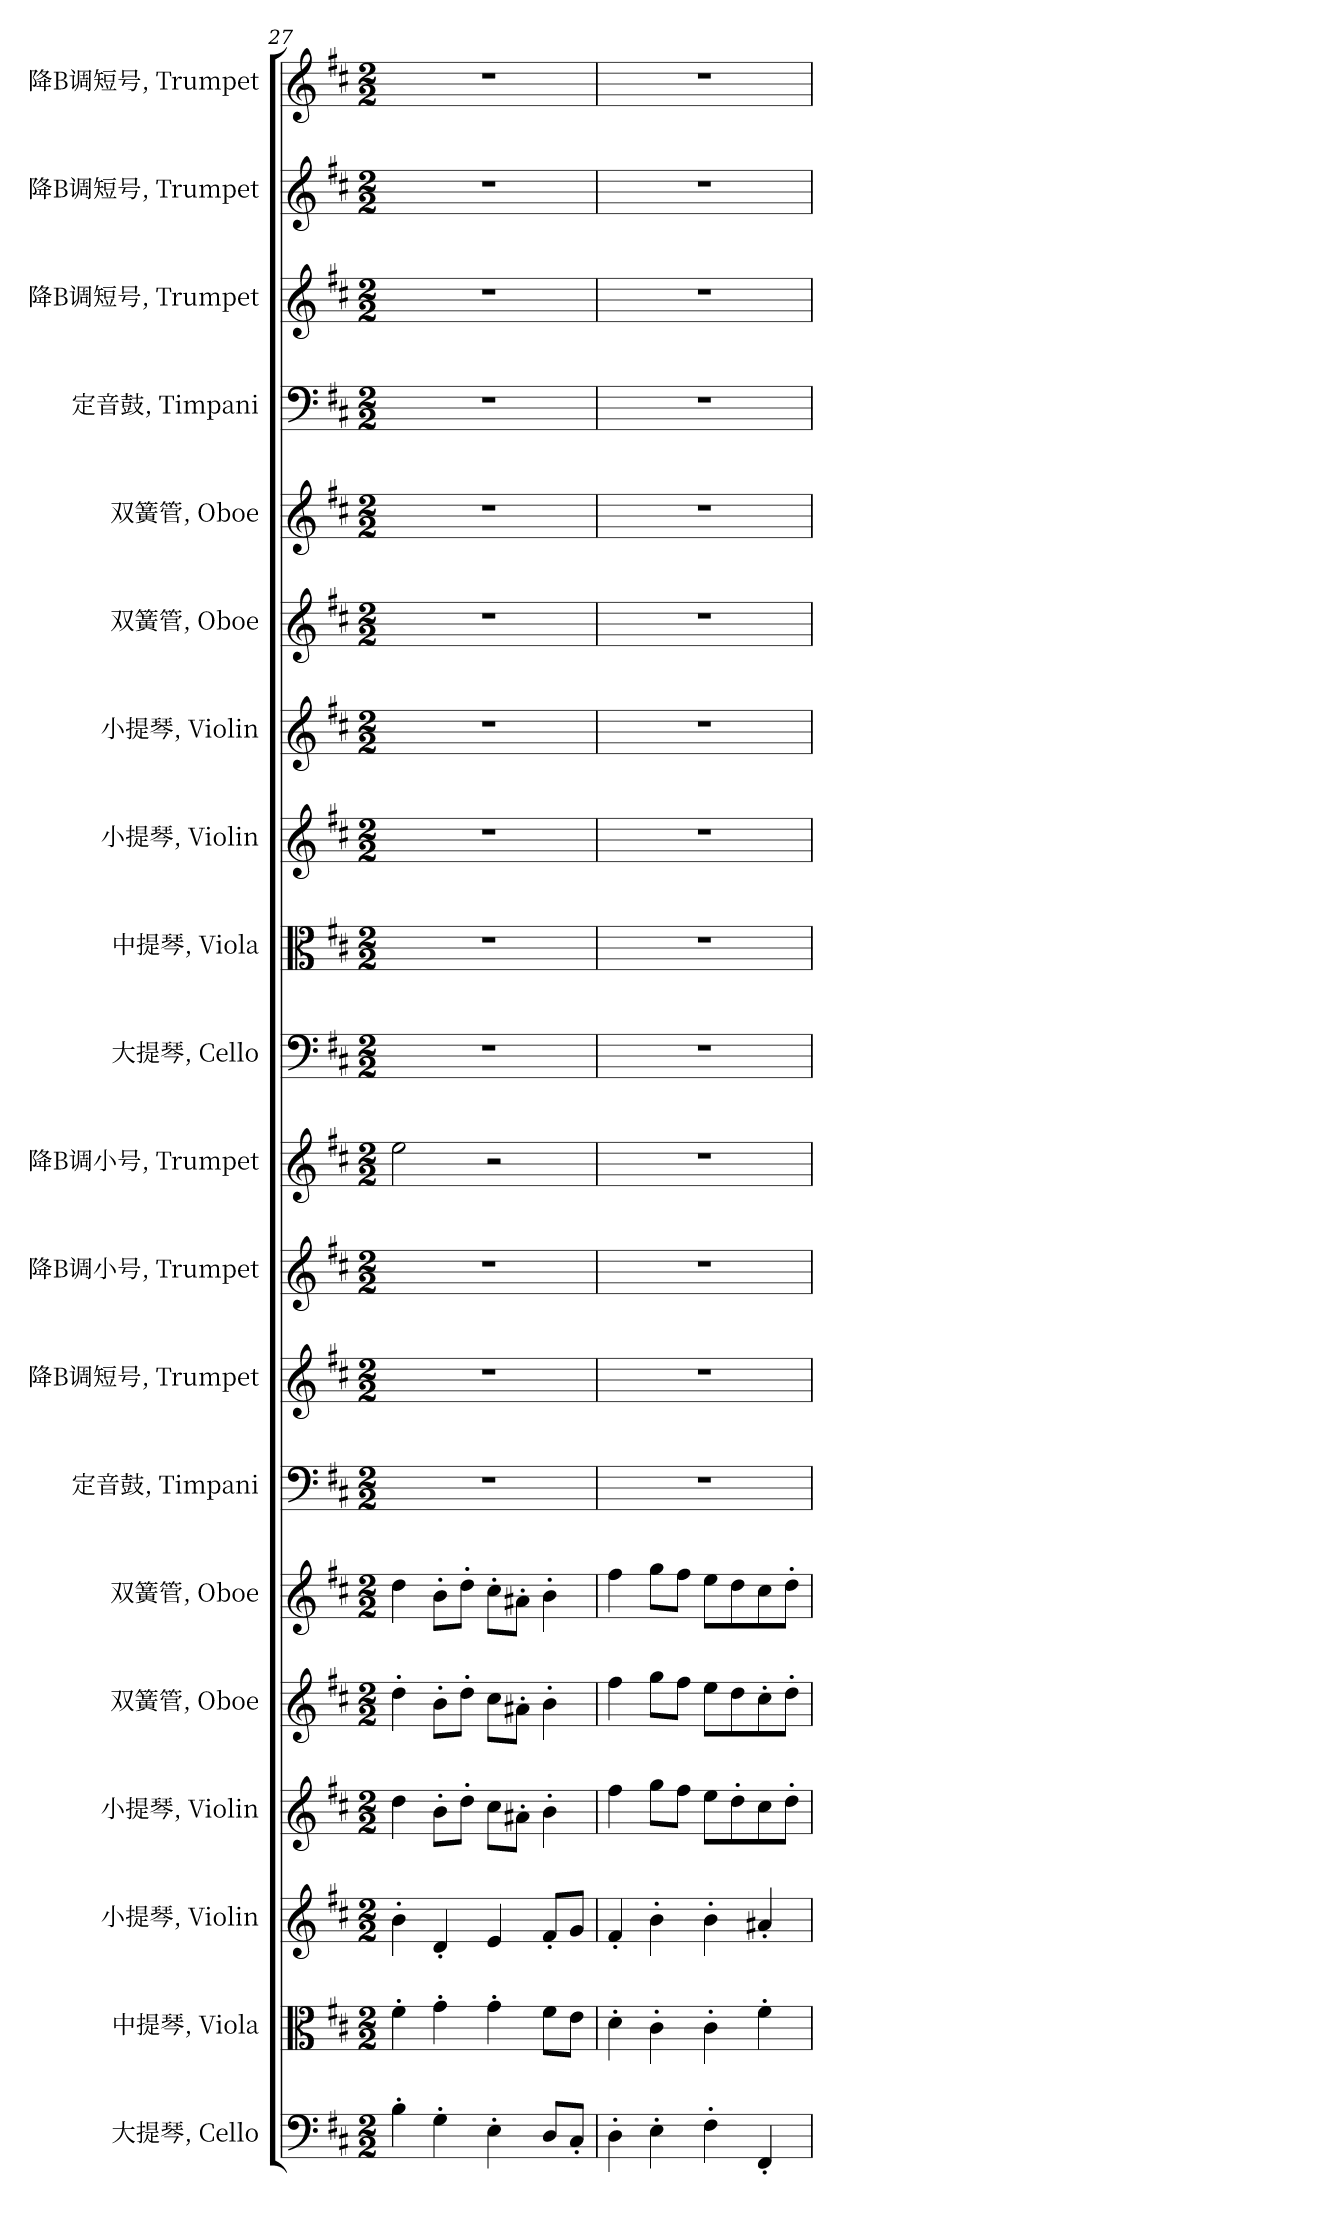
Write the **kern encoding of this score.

**kern	**kern	**kern	**kern	**kern	**kern	**kern	**kern	**kern	**kern	**kern	**kern	**kern	**kern	**kern	**kern	**kern	**kern	**kern	**kern
*part20	*part19	*part18	*part17	*part16	*part15	*part14	*part13	*part12	*part11	*part10	*part9	*part8	*part7	*part6	*part5	*part4	*part3	*part2	*part1
*staff20	*staff19	*staff18	*staff17	*staff16	*staff15	*staff14	*staff13	*staff12	*staff11	*staff10	*staff9	*staff8	*staff7	*staff6	*staff5	*staff4	*staff3	*staff2	*staff1
*I"大提琴, Cello	*I"中提琴, Viola	*I"小提琴, Violin	*I"小提琴, Violin	*I"双簧管, Oboe	*I"双簧管, Oboe	*I"定音鼓, Timpani	*I"降B调短号, Trumpet	*I"降B调小号, Trumpet	*I"降B调小号, Trumpet	*I"大提琴, Cello	*I"中提琴, Viola	*I"小提琴, Violin	*I"小提琴, Violin	*I"双簧管, Oboe	*I"双簧管, Oboe	*I"定音鼓, Timpani	*I"降B调短号, Trumpet	*I"降B调短号, Trumpet	*I"降B调短号, Trumpet
*	*I'Vla.	*I'Vln.	*I'Vln.	*I'Ob.	*I'Ob.	*I'Timp.	*	*I'B♭ Tpt.	*I'B♭ Tpt.	*	*I'Vla.	*I'Vln.	*I'Vln.	*I'Ob.	*I'Ob.	*I'Timp.	*	*	*
*clefF4	*clefC3	*clefG2	*clefG2	*clefG2	*clefG2	*clefF4	*clefG2	*clefG2	*clefG2	*clefF4	*clefC3	*clefG2	*clefG2	*clefG2	*clefG2	*clefF4	*clefG2	*clefG2	*clefG2
*	*	*	*	*	*	*	*ITrd1c2	*ITrd1c2	*ITrd1c2	*	*	*	*	*	*	*	*ITrd1c2	*ITrd1c2	*ITrd1c2
*k[f#c#]	*k[f#c#]	*k[f#c#]	*k[f#c#]	*k[f#c#]	*k[f#c#]	*k[f#c#]	*k[]	*k[]	*k[]	*k[f#c#]	*k[f#c#]	*k[f#c#]	*k[f#c#]	*k[f#c#]	*k[f#c#]	*k[f#c#]	*k[]	*k[]	*k[]
*M2/2	*M2/2	*M2/2	*M2/2	*M2/2	*M2/2	*M2/2	*M2/2	*M2/2	*M2/2	*M2/2	*M2/2	*M2/2	*M2/2	*M2/2	*M2/2	*M2/2	*M2/2	*M2/2	*M2/2
=27	=27	=27	=27	=27	=27	=27	=27	=27	=27	=27	=27	=27	=27	=27	=27	=27	=27	=27	=27
4B'\	4f#'\	4b'\	4dd\	4dd'\	4dd\	1r	1r	1r	2dd\	1r	1r	1r	1r	1r	1r	1r	1r	1r	1r
4G'\	4g'\	4d'/	8b'\L	8b'\L	8b'\L	.	.	.	.	.	.	.	.	.	.	.	.	.	.
.	.	.	8dd'\J	8dd'\J	8dd'\J	.	.	.	.	.	.	.	.	.	.	.	.	.	.
4E'\	4g'\	4e/	8cc#\L	8cc#\L	8cc#'\L	.	.	.	2r	.	.	.	.	.	.	.	.	.	.
.	.	.	8a#X'\J	8a#X'\J	8a#X'\J	.	.	.	.	.	.	.	.	.	.	.	.	.	.
8D/L	8f#\L	8f#'/L	4b'\	4b'\	4b'\	.	.	.	.	.	.	.	.	.	.	.	.	.	.
8C#'/J	8e\J	8g/J	.	.	.	.	.	.	.	.	.	.	.	.	.	.	.	.	.
!!LO:PB:g=z
=28	=28	=28	=28	=28	=28	=28	=28	=28	=28	=28	=28	=28	=28	=28	=28	=28	=28	=28	=28
4D'\	4d'\	4f#'/	4ff#\	4ff#\	4ff#\	1r	1r	1r	1r	1r	1r	1r	1r	1r	1r	1r	1r	1r	1r
4E'\	4c#'\	4b'\	8gg\L	8gg\L	8gg\L	.	.	.	.	.	.	.	.	.	.	.	.	.	.
.	.	.	8ff#\J	8ff#\J	8ff#\J	.	.	.	.	.	.	.	.	.	.	.	.	.	.
4F#'\	4c#'\	4b'\	8ee\L	8ee\L	8ee\L	.	.	.	.	.	.	.	.	.	.	.	.	.	.
.	.	.	8dd'\	8dd\	8dd\	.	.	.	.	.	.	.	.	.	.	.	.	.	.
4FF#'/	4f#'\	4a#X'/	8cc#\	8cc#'\	8cc#\	.	.	.	.	.	.	.	.	.	.	.	.	.	.
.	.	.	8dd'\J	8dd'\J	8dd'\J	.	.	.	.	.	.	.	.	.	.	.	.	.	.
=	=	=	=	=	=	=	=	=	=	=	=	=	=	=	=	=	=	=	=
*-	*-	*-	*-	*-	*-	*-	*-	*-	*-	*-	*-	*-	*-	*-	*-	*-	*-	*-	*-
